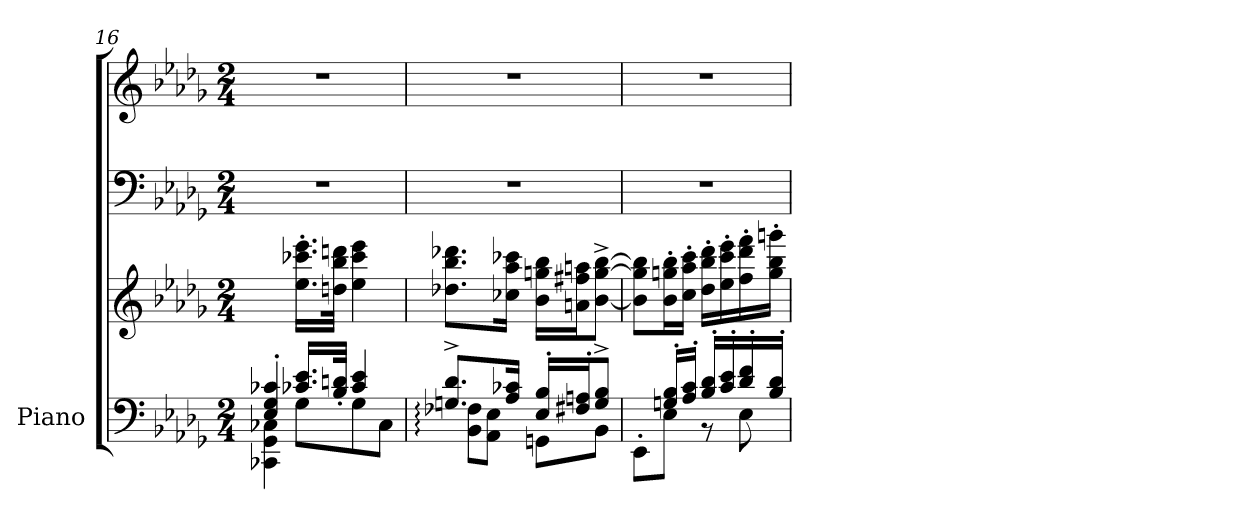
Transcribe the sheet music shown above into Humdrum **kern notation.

**kern	**kern	**kern	**kern
*part1	*part1	*part1	*part1
*staff4	*staff3	*staff2	*staff1
*I"Piano	*	*	*
*I'Pno.	*	*	*
*clefF4	*clefG2	*clefF4	*clefG2
*k[b-e-a-d-g-]	*k[b-e-a-d-g-]	*k[b-e-a-d-g-]	*k[b-e-a-d-g-]
*M2/4	*M2/4	*M2/4	*M2/4
=16	=16	=16	=16
*^	*^	*	*
*	*^	*	*	*	*
8CC-X\' 8GG-\' 8C-X\'J	8ryy	8E-/' 8G-/' 8c-X/'J	8ryy	8ryy	2r	2r
8G-\L	16.c-X/' 16.e-/'LL	4.ryy	8rgyy	16.ee-\' 16.ccc-X\' 16.eee-\'LL	.	.
.	32B-/' 32dn/'JJk	.	.	32ddn\ 32bb-\ 32dddn\JJk	.	.
8G-\	4c-/ 4e-/	.	4ryy	4ee-\ 4ccc-\ 4eee-\	.	.
8C-\J	.	.	.	.	.	.
*	*v	*v	*	*	*	*
*	*	*v	*v	*	*
=17	=17	=17	=17	=17
8.Gn/^ 8.d-/^L	8BB-\: 8F-X\:L	8.dd-X\ 8.bb-\ 8.ddd-X\L	2r	2r
.	8AA-\ 8E-\J	.	.	.
16A-/ 16c-X/Jk	.	16cc-X\ 16aa-\ 16ccc-X\Jk	.	.
16E-/' 16B-/'LL	8GGn\L	16b-\ 16ggn\ 16bb-\LL	.	.
16F#X/' 16An/'J	.	16an\ 16ff#X\ 16aan\J	.	.
8G/^ 8B-/^J	8BB-\J	[8b-\^ [8gg\^ [8bb-\^J	.	.
=18	=18	=18	=18	=18
8ryy	8EE-'\L	8b-\] 8gg\] 8bb-\]L	2r	2r
16Gn/' 16B-/'LL	8E-\J	16b-\' 16ggn\' 16bb-\'L	.	.
16A-/' 16c/'JJ	.	16cc\' 16aa-\' 16ccc\'JJ	.	.
16B-/' 16d-/'LL	8r	16dd-\' 16bb-\' 16ddd-\'LL	.	.
16c/' 16e-/'	.	16ee-\' 16ccc\' 16eee-\'	.	.
16d-/' 16f/'	8E-\	16ff\' 16ddd-\' 16fff\'	.	.
16B-/' 16d-/'JJ	.	16gg\' 16bb-\' 16gggn\'JJ	.	.
*v	*v	*	*	*
=	=	=	=
*-	*-	*-	*-
